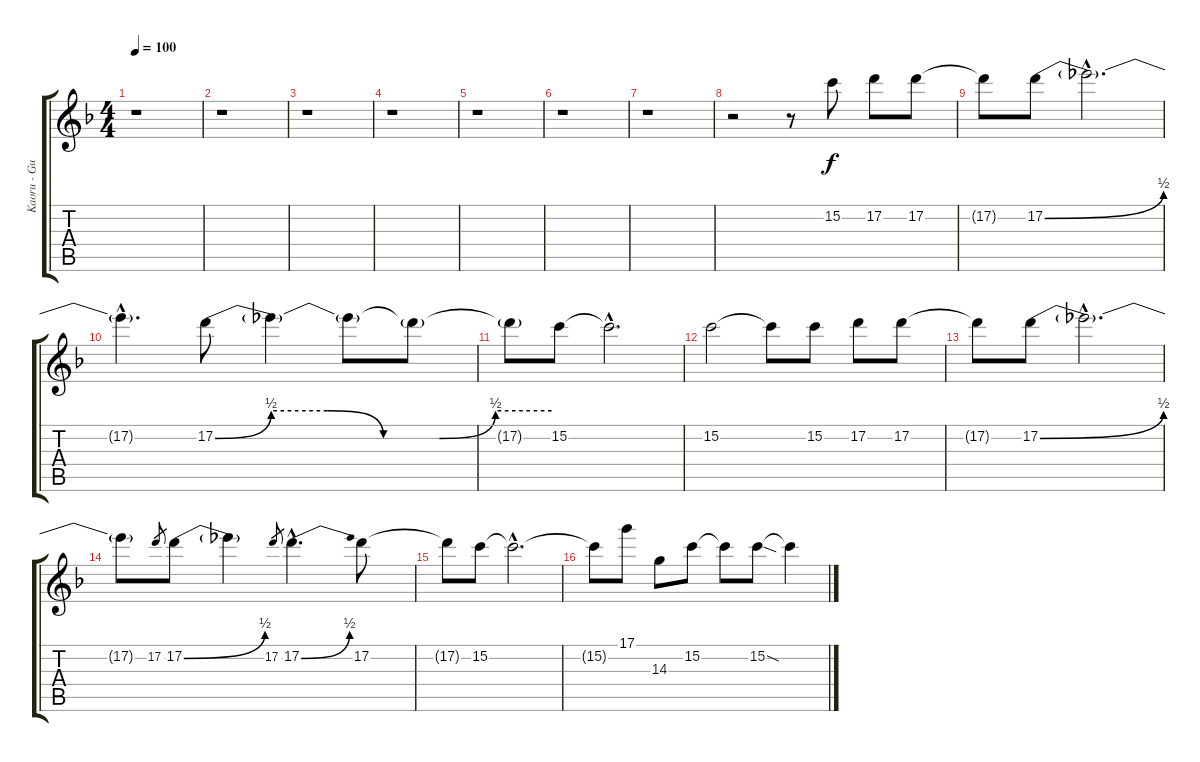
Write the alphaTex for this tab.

\track ("Kaoru - Guitar 2" "Kaoru - Gu") {instrument overdrivenguitar}
\staff {score tabs}
\tuning (D4 A3 F3 C3 G2 D2) {hide}
\ts (4 4)
\tempo 100
\clef g2
\ks f
r.1{dy f} |
r.1 |
r.1 |
r.1 |
r.1 |
r.1 |
r.1 |
r.2 r.8 15.2.8 17.2.8 17.2.8 |
17.2{t}.8 17.2{be (bend 0 0 60 2)}.8 17.2{hac t}.2{d} |
17.2{hac t}.4{d} 17.2{be (custom 0 0 10 2 20 2 30 0 40 0 50 2 60 2)}.8 17.2{t}.4 17.2{t}.8 17.2{t}.8 |
17.2{t}.8 15.2.8 15.2{hac t}.2{d} |
15.2.2 15.2{t}.8 15.2.8 17.2.8 17.2.8 |
17.2{t}.8 17.2{be (bend 0 0 60 2)}.8 17.2{hac t}.2{d} |
17.2{t}.8 17.2.8{gr} 17.2{be (bend 0 0 60 2)}.8 17.2{t}.4 17.2.8{gr} 17.2{be (bend 0 0 60 2) hac}.4{d} 17.2.8 |
17.2{t}.8 15.2.8 15.2{hac t}.2{d} |
15.2{t}.8 17.1.8 14.3.8 15.2.8 15.2{t}.8 15.2{sod}.8 15.2{t}.4
